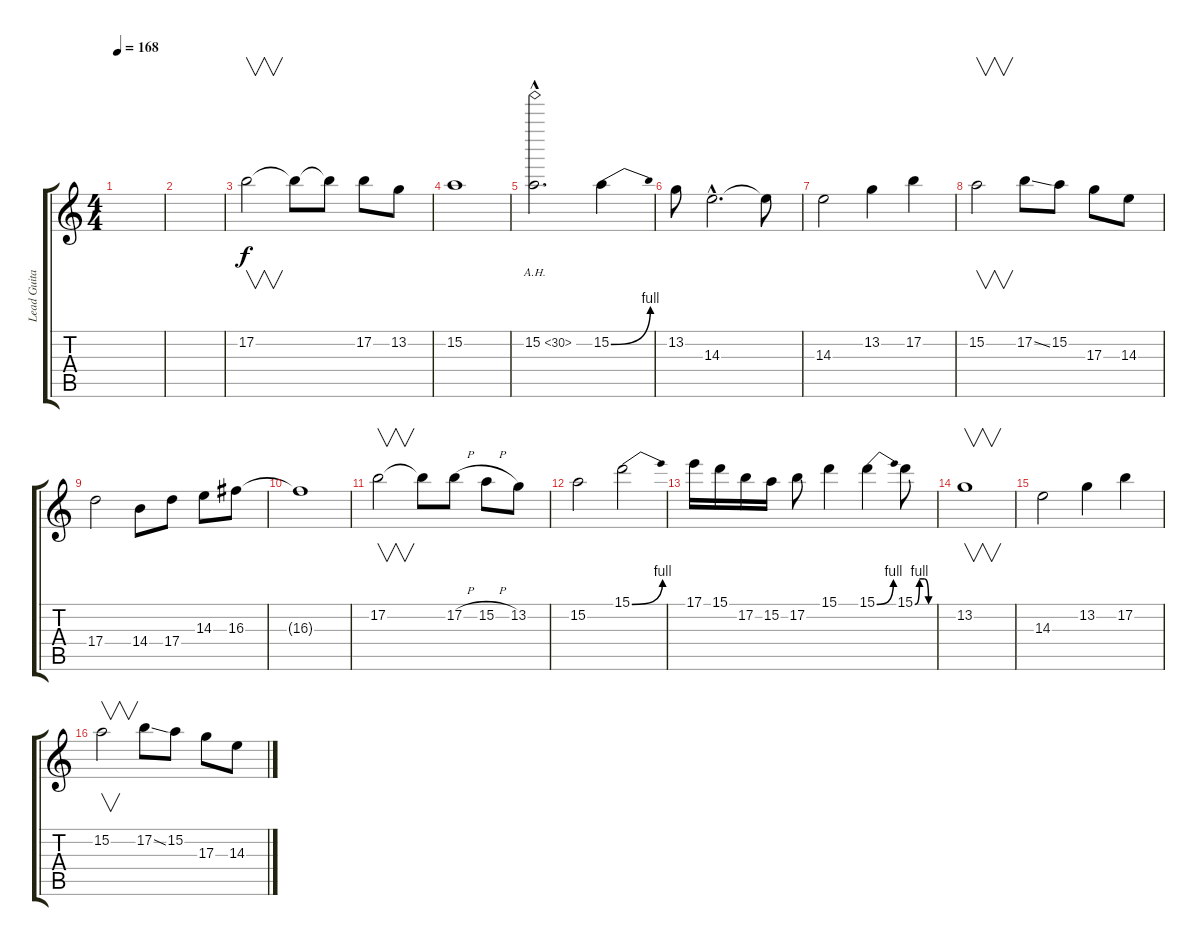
\track ("Lead Guitar I" "Lead Guita") {instrument distortionguitar}
\staff {score tabs}
\tuning (B3 Gb3 D3 A2 E2 B1) {hide}
\ts (4 4)
\tempo 168
\clef g2
\ks c
|
|
17.2.2{v} 17.2{t}.8 17.2{t}.8 17.2.8 13.2.8 |
15.2.1 |
15.2{ah 15 hac}.2{d} 15.2{be (bend 0 0 60 4)}.4 |
13.2.8 14.3{hac}.2{d} 14.3{t}.8 |
14.3.2 13.2.4 17.2.4 |
15.2.2{v} 17.2{ss}.8 15.2.8 17.3.8 14.3.8 |
17.4.2 14.4.8 17.4.8 14.3.8 16.3.8 |
16.3{t}.1 |
17.2.2{v} 17.2{t}.8 17.2{h}.8 15.2{h}.8 13.2.8 |
15.2.2 15.1{be (bend 0 0 60 4)}.2 |
17.1.16 15.1.16 17.2.16 15.2.16 17.2.8 15.1.4 15.1{be (bend 0 0 60 4)}.4 15.1{be (custom 0 0 15 4 30 4 45 0 60 0)}.8 |
13.2.1{v} |
14.3.2 13.2.4 17.2.4 |
15.2.2{v} 17.2{ss}.8 15.2.8 17.3.8 14.3.8
